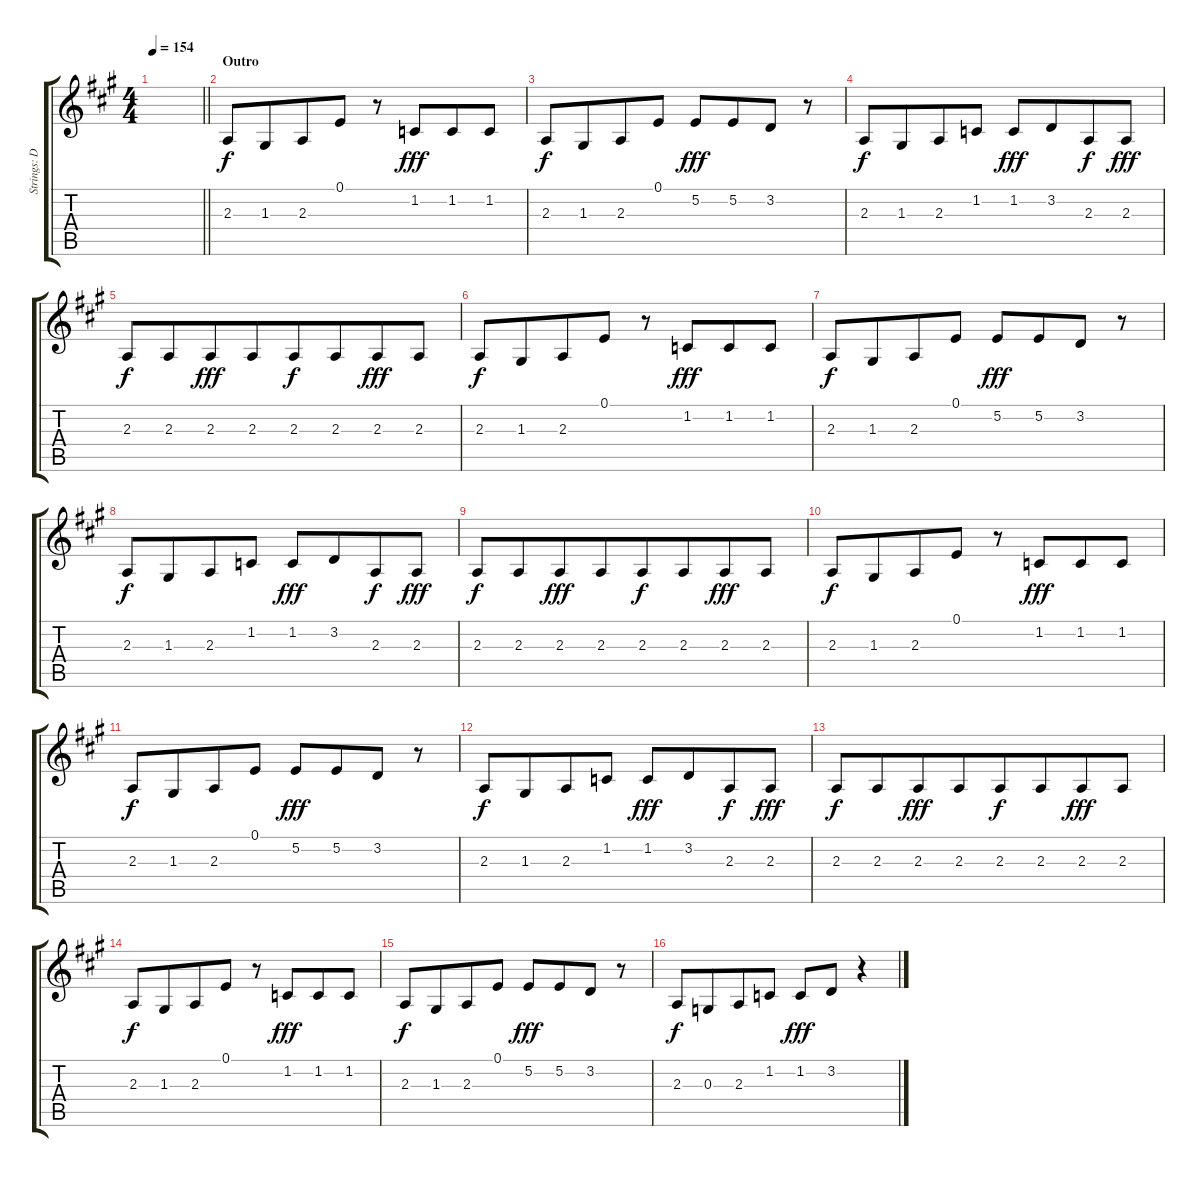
\track ("Strings: Don" "Strings: D") {instrument stringensemble2}
\staff {score tabs}
\tuning (E4 B3 G3 D3 A2 E2) {hide}
\ts (4 4)
\tempo 154
\clef g2
\barLineRight lightlight
\ks a
|
\section ("" "Outro")
2.3.8{dy f} 1.3.8{beam merge} 2.3.8 0.1.8 r.8 1.2.8{dy fff beam merge} 1.2.8 1.2.8 |
2.3.8{dy f} 1.3.8{beam merge} 2.3.8 0.1.8 5.2.8{dy fff beam merge} 5.2.8{beam merge} 3.2.8 r.8 |
2.3.8{dy f} 1.3.8{beam merge} 2.3.8 1.2.8 1.2.8{dy fff} 3.2.8{beam merge} 2.3.8{dy f} 2.3.8{dy fff} |
2.3.8{dy f beam merge} 2.3.8{beam merge} 2.3.8{dy fff} 2.3.8{beam merge} 2.3.8{dy f beam merge} 2.3.8{beam merge} 2.3.8{dy fff} 2.3.8 |
2.3.8{dy f} 1.3.8{beam merge} 2.3.8 0.1.8 r.8 1.2.8{dy fff beam merge} 1.2.8 1.2.8 |
2.3.8{dy f} 1.3.8{beam merge} 2.3.8 0.1.8 5.2.8{dy fff beam merge} 5.2.8{beam merge} 3.2.8 r.8 |
2.3.8{dy f} 1.3.8{beam merge} 2.3.8 1.2.8 1.2.8{dy fff} 3.2.8{beam merge} 2.3.8{dy f} 2.3.8{dy fff} |
2.3.8{dy f beam merge} 2.3.8{beam merge} 2.3.8{dy fff} 2.3.8{beam merge} 2.3.8{dy f beam merge} 2.3.8{beam merge} 2.3.8{dy fff} 2.3.8 |
2.3.8{dy f} 1.3.8{beam merge} 2.3.8 0.1.8 r.8 1.2.8{dy fff beam merge} 1.2.8 1.2.8 |
2.3.8{dy f} 1.3.8{beam merge} 2.3.8 0.1.8 5.2.8{dy fff beam merge} 5.2.8{beam merge} 3.2.8 r.8 |
2.3.8{dy f} 1.3.8{beam merge} 2.3.8 1.2.8 1.2.8{dy fff} 3.2.8{beam merge} 2.3.8{dy f} 2.3.8{dy fff} |
2.3.8{dy f beam merge} 2.3.8{beam merge} 2.3.8{dy fff} 2.3.8{beam merge} 2.3.8{dy f beam merge} 2.3.8{beam merge} 2.3.8{dy fff} 2.3.8 |
2.3.8{dy f} 1.3.8{beam merge} 2.3.8 0.1.8 r.8 1.2.8{dy fff beam merge} 1.2.8 1.2.8 |
2.3.8{dy f} 1.3.8{beam merge} 2.3.8 0.1.8 5.2.8{dy fff beam merge} 5.2.8{beam merge} 3.2.8 r.8 |
2.3.8{dy f} 0.3.8{beam merge} 2.3.8 1.2.8 1.2.8{dy fff} 3.2.8{beam merge} r.4
